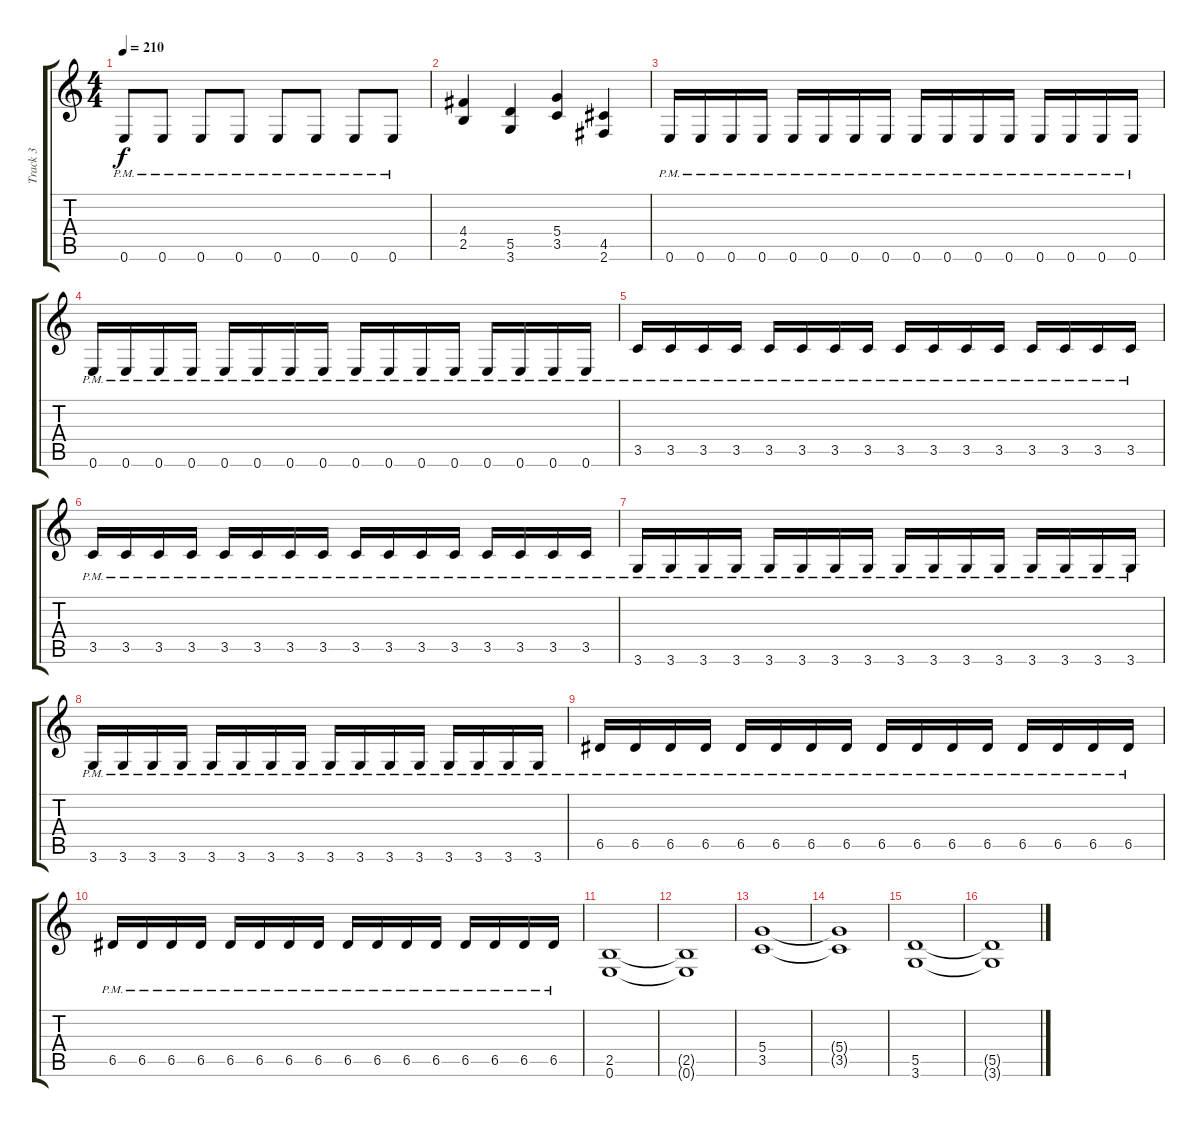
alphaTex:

\track ("Track 3" "Track 3") {instrument overdrivenguitar}
\staff {score tabs}
\tuning (E4 B3 G3 D3 A2 E2) {hide}
\ts (4 4)
\tempo 210
\clef g2
\ks c
0.6{pm}.8{dy f} 0.6{pm}.8 0.6{pm}.8 0.6{pm}.8 0.6{pm}.8 0.6{pm}.8 0.6{pm}.8 0.6{pm}.8 |
(4.4 2.5).4 (5.5 3.6).4 (5.4 3.5).4 (4.5 2.6).4 |
0.6{pm}.16 0.6{pm}.16 0.6{pm}.16 0.6{pm}.16 0.6{pm}.16 0.6{pm}.16 0.6{pm}.16 0.6{pm}.16 0.6{pm}.16 0.6{pm}.16 0.6{pm}.16 0.6{pm}.16 0.6{pm}.16 0.6{pm}.16 0.6{pm}.16 0.6{pm}.16 |
0.6{pm}.16 0.6{pm}.16 0.6{pm}.16 0.6{pm}.16 0.6{pm}.16 0.6{pm}.16 0.6{pm}.16 0.6{pm}.16 0.6{pm}.16 0.6{pm}.16 0.6{pm}.16 0.6{pm}.16 0.6{pm}.16 0.6{pm}.16 0.6{pm}.16 0.6{pm}.16 |
3.5{pm}.16 3.5{pm}.16 3.5{pm}.16 3.5{pm}.16 3.5{pm}.16 3.5{pm}.16 3.5{pm}.16 3.5{pm}.16 3.5{pm}.16 3.5{pm}.16 3.5{pm}.16 3.5{pm}.16 3.5{pm}.16 3.5{pm}.16 3.5{pm}.16 3.5{pm}.16 |
3.5{pm}.16 3.5{pm}.16 3.5{pm}.16 3.5{pm}.16 3.5{pm}.16 3.5{pm}.16 3.5{pm}.16 3.5{pm}.16 3.5{pm}.16 3.5{pm}.16 3.5{pm}.16 3.5{pm}.16 3.5{pm}.16 3.5{pm}.16 3.5{pm}.16 3.5{pm}.16 |
3.6{pm}.16 3.6{pm}.16 3.6{pm}.16 3.6{pm}.16 3.6{pm}.16 3.6{pm}.16 3.6{pm}.16 3.6{pm}.16 3.6{pm}.16 3.6{pm}.16 3.6{pm}.16 3.6{pm}.16 3.6{pm}.16 3.6{pm}.16 3.6{pm}.16 3.6{pm}.16 |
3.6{pm}.16 3.6{pm}.16 3.6{pm}.16 3.6{pm}.16 3.6{pm}.16 3.6{pm}.16 3.6{pm}.16 3.6{pm}.16 3.6{pm}.16 3.6{pm}.16 3.6{pm}.16 3.6{pm}.16 3.6{pm}.16 3.6{pm}.16 3.6{pm}.16 3.6{pm}.16 |
6.5{pm}.16 6.5{pm}.16 6.5{pm}.16 6.5{pm}.16 6.5{pm}.16 6.5{pm}.16 6.5{pm}.16 6.5{pm}.16 6.5{pm}.16 6.5{pm}.16 6.5{pm}.16 6.5{pm}.16 6.5{pm}.16 6.5{pm}.16 6.5{pm}.16 6.5{pm}.16 |
6.5{pm}.16 6.5{pm}.16 6.5{pm}.16 6.5{pm}.16 6.5{pm}.16 6.5{pm}.16 6.5{pm}.16 6.5{pm}.16 6.5{pm}.16 6.5{pm}.16 6.5{pm}.16 6.5{pm}.16 6.5{pm}.16 6.5{pm}.16 6.5{pm}.16 6.5{pm}.16 |
(2.5 0.6).1 |
(2.5{t} 0.6{t}).1 |
(5.4 3.5).1 |
(5.4{t} 3.5{t}).1 |
(5.5 3.6).1 |
(5.5{t} 3.6{t}).1
